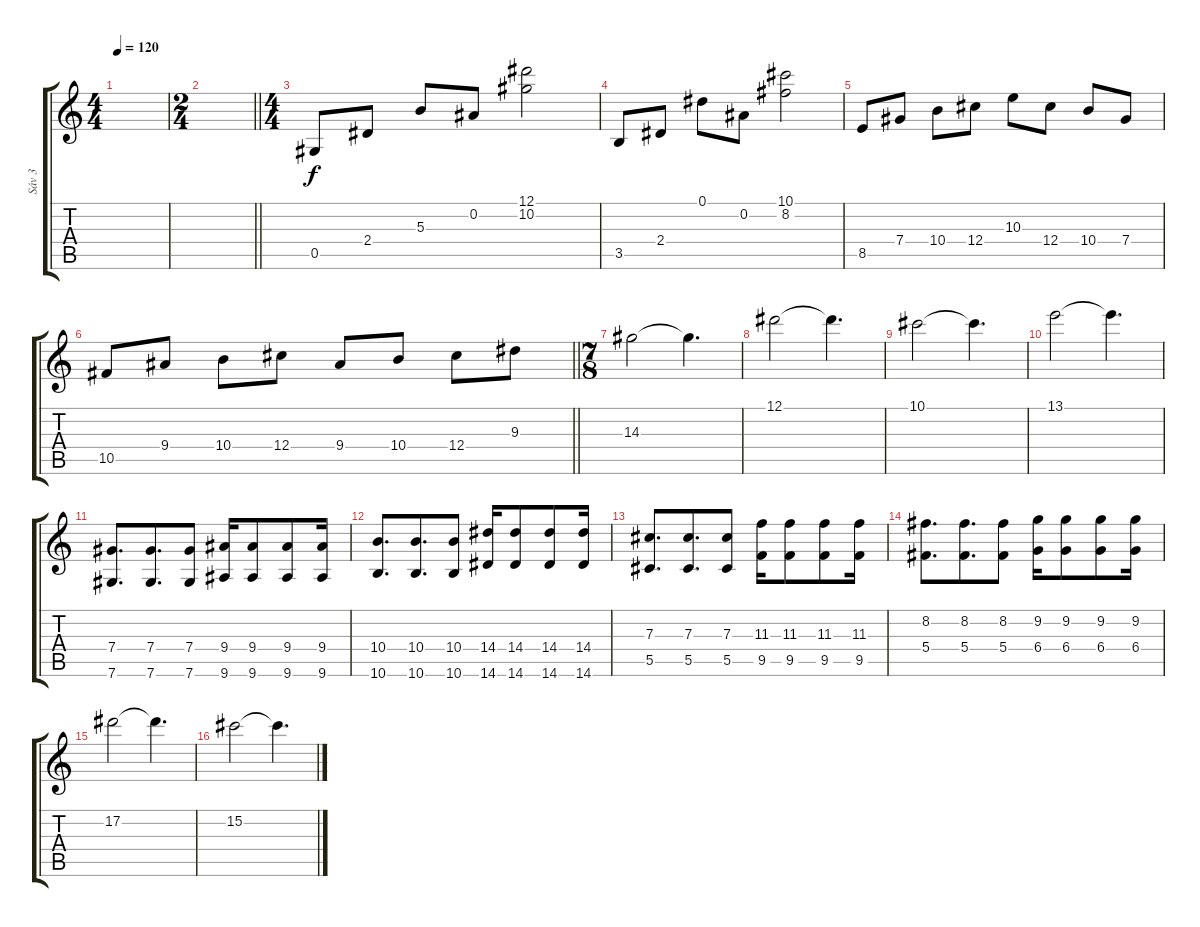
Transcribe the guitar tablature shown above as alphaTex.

\track ("Sáv 3" "Sáv 3") {instrument overdrivenguitar}
\staff {score tabs}
\tuning (Eb4 Bb3 Gb3 Db3 Ab2 Db2) {hide}
\ts (4 4)
\tempo 120
\clef g2
\ks c
|
\ts (2 4)
\barLineRight lightlight
|
\ts (4 4)
0.5.8 2.4.8 5.3.8 0.2.8 (12.1 10.2).2 |
3.5.8 2.4.8 0.1.8 0.2.8 (10.1 8.2).2 |
8.5.8 7.4.8 10.4.8 12.4.8 10.3.8 12.4.8 10.4.8 7.4.8 |
\barLineRight lightlight
10.5.8 9.4.8 10.4.8 12.4.8 9.4.8 10.4.8 12.4.8 9.3.8 |
\ts (7 8)
14.3.2{instrument synthstrings1} 14.3{t}.4{d} |
12.1.2 12.1{t}.4{d} |
10.1.2 10.1{t}.4{d} |
13.1.2 13.1{t}.4{d} |
(7.4 7.6).8{d instrument distortionguitar} (7.4 7.6).8{d} (7.4 7.6).8 (9.4 9.6).16 (9.4 9.6).8 (9.4 9.6).8 (9.4 9.6).16 |
(10.4 10.6).8{d} (10.4 10.6).8{d} (10.4 10.6).8 (14.4 14.6).16 (14.4 14.6).8 (14.4 14.6).8 (14.4 14.6).16 |
(7.3 5.5).8{d} (7.3 5.5).8{d} (7.3 5.5).8 (11.3 9.5).16 (11.3 9.5).8 (11.3 9.5).8 (11.3 9.5).16 |
(8.2 5.4).8{d} (8.2 5.4).8{d} (8.2 5.4).8 (9.2 6.4).16 (9.2 6.4).8 (9.2 6.4).8 (9.2 6.4).16 |
17.2.2{instrument synthstrings1} 17.2{t}.4{d} |
15.2.2 15.2{t}.4{d}
